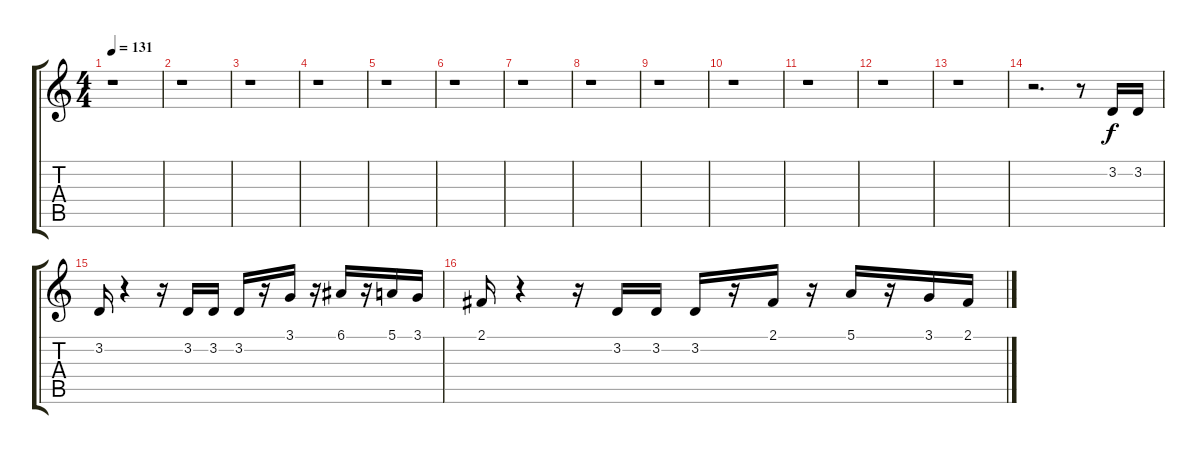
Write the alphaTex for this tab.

\track "" {instrument lead2sawtooth}
\staff {score tabs}
\tuning (E4 B3 G3 D3 A2 E2) {hide}
\ts (4 4)
\tempo 131
\clef g2
\ks c
r.1{dy f} |
r.1 |
r.1 |
r.1 |
r.1 |
r.1 |
r.1 |
r.1 |
r.1 |
r.1 |
r.1 |
r.1 |
r.1 |
r.2{d} r.8 3.2.16 3.2.16 |
3.2.16 r.4 r.16 3.2.16 3.2.16 3.2.16 r.16 3.1.16 r.16 6.1.16 r.16 5.1.16 3.1.16 |
2.1.16 r.4 r.16 3.2.16 3.2.16 3.2.16 r.16 2.1.16 r.16 5.1.16 r.16 3.1.16 2.1.16
